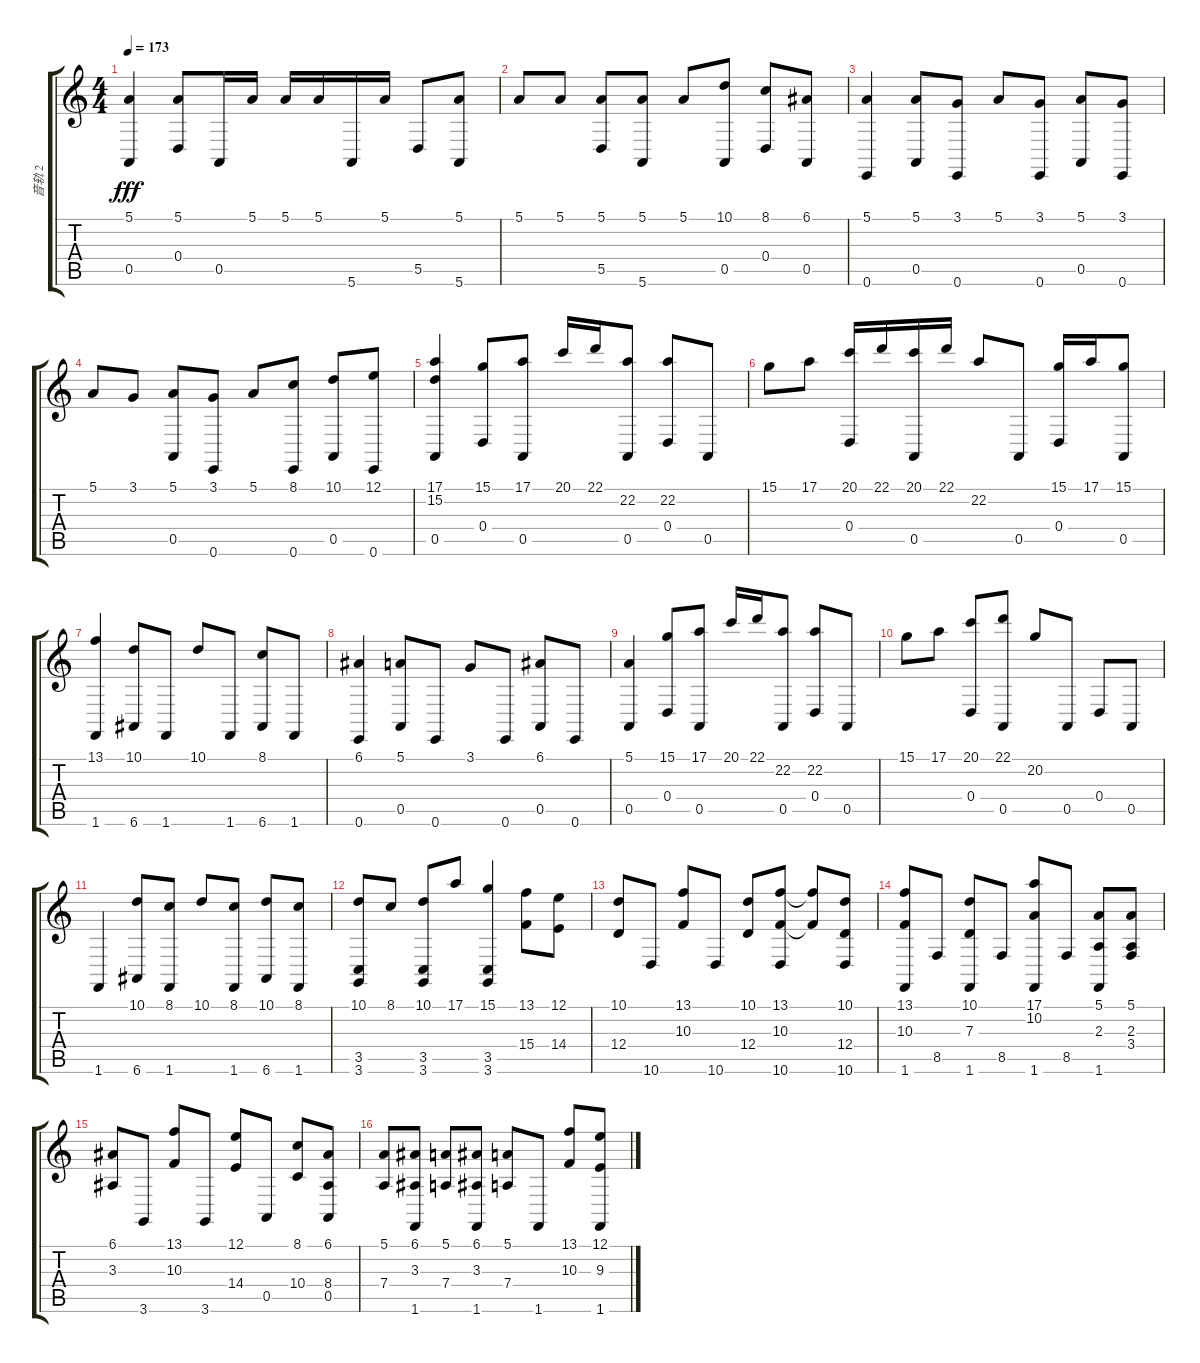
\track ("音轨 2" "音轨 2") {instrument brightacousticpiano}
\staff {score tabs}
\tuning (E4 B3 G3 D3 A2 E2) {hide}
\ts (4 4)
\tempo 173
\clef g2
\ks c
(5.1 0.5).4{dy fff} (5.1 0.4).8 0.5.16 5.1.16 5.1.16 5.1.16 5.6.16 5.1.16 5.5.8 (5.1 5.6).8 |
5.1.8 5.1.8 (5.1 5.5).8 (5.1 5.6).8 5.1.8 (10.1 0.5).8 (8.1 0.4).8 (6.1 0.5).8 |
(5.1 0.6).4 (5.1 0.5).8 (3.1 0.6).8 5.1.8 (3.1 0.6).8 (5.1 0.5).8 (3.1 0.6).8 |
5.1.8 3.1.8 (5.1 0.5).8 (3.1 0.6).8 5.1.8 (8.1 0.6).8 (10.1 0.5).8 (12.1 0.6).8 |
(17.1 15.2 0.5).4 (15.1 0.4).8 (17.1 0.5).8 20.1.16 22.1.16 (22.2 0.5).8 (22.2 0.4).8 0.5.8 |
15.1.8 17.1.8 (20.1 0.4).16 22.1.16 (20.1 0.5).16 22.1.16 22.2.8 0.5.8 (15.1 0.4).16 17.1.16 (15.1 0.5).8 |
(13.1 1.6).4 (10.1 6.6).8 1.6.8 10.1.8 1.6.8 (8.1 6.6).8 1.6.8 |
(6.1 0.6).4 (5.1 0.5).8 0.6.8 3.1.8 0.6.8 (6.1 0.5).8 0.6.8 |
(5.1 0.5).4 (15.1 0.4).8 (17.1 0.5).8 20.1.16 22.1.16 (22.2 0.5).8 (22.2 0.4).8 0.5.8 |
15.1.8 17.1.8 (20.1 0.4).8 (22.1 0.5).8 20.2.8 0.5.8 0.4.8 0.5.8{volume 14} |
1.6.4 (10.1 6.6).8 (8.1 1.6).8 10.1.8 (8.1 1.6).8 (10.1 6.6).8 (8.1 1.6).8 |
(10.1 3.5 3.6).8 8.1.8 (10.1 3.5 3.6).8 17.1.8 (15.1 3.5 3.6).4 (13.1 15.4).8 (12.1 14.4).8{volume 13} |
(10.1 12.4).8 10.6.8 (13.1 10.3).8 10.6.8 (10.1 12.4).8 (13.1 10.3 10.6).8 (13.1{t} 10.3{t}).8 (10.1 12.4 10.6).8 |
(13.1 10.3 1.6).8 8.5.8 (10.1 7.3 1.6).8 8.5.8 (17.1 10.2 1.6).8 8.5.8 (5.1 2.3 1.6).8 (5.1 2.3 3.4).8 |
(6.1 3.3).8 3.6.8 (13.1 10.3).8 3.6.8 (12.1 14.4).8 0.5.8 (8.1 10.4).8 (6.1 8.4 0.5).8 |
(5.1 7.4).8 (6.1 3.3 1.6).8 (5.1 7.4).8 (6.1 3.3 1.6).8 (5.1 7.4).8 1.6.8 (13.1 10.3).8 (12.1 9.3 1.6).8
